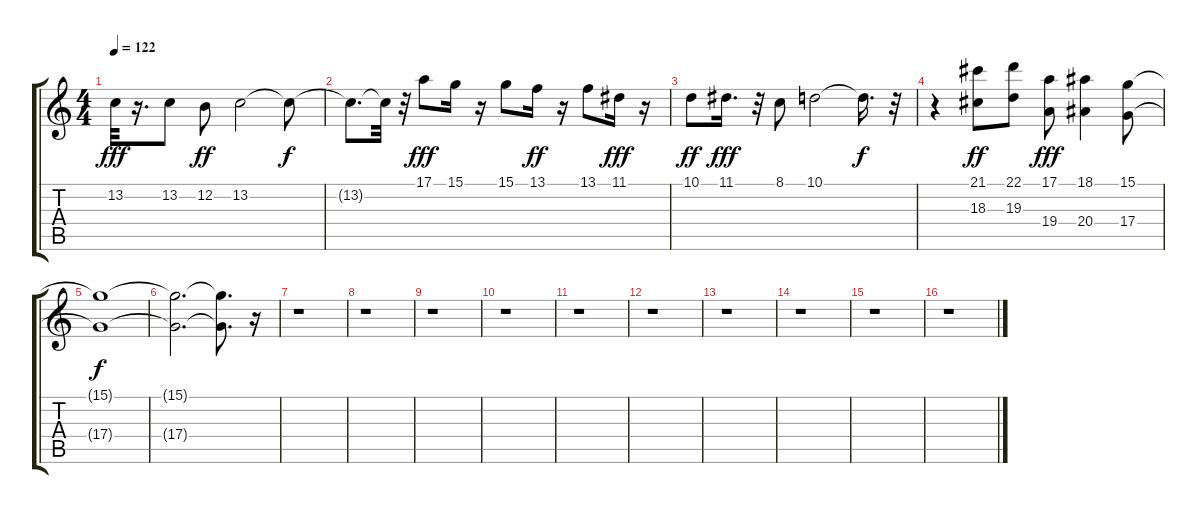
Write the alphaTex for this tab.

\track "" {instrument accordion}
\staff {score tabs}
\tuning (E4 B3 G3 D3 A2 E2) {hide}
\ts (4 4)
\tempo 122
\clef g2
\ks c
13.2.32{dy fff} r.16{d} 13.2.8 12.2.8{dy ff} 13.2.2 13.2{t}.8{dy f} |
13.2{t}.8{d} 13.2{t}.32 r.32 17.1.8{dy fff} 15.1.16 r.16 15.1.8 13.1.16{dy ff} r.16 13.1.8 11.1.16{dy fff} r.16 |
10.1.8{dy ff} 11.1.16{d dy fff} r.32 8.1.8 10.1.2 10.1{t}.16{d dy f} r.32 |
r.4 (21.1 18.3).8{dy ff} (22.1 19.3).8 (17.1 19.4).8{dy fff} (18.1 20.4).4 (15.1 17.4).8 |
(15.1{t} 17.4{t}).1{dy f} |
(15.1{t} 17.4{t}).2{d} (15.1{t} 17.4{t}).8{d} r.16 |
r.1 |
r.1 |
r.1 |
r.1 |
r.1 |
r.1 |
r.1 |
r.1 |
r.1 |
r.1
